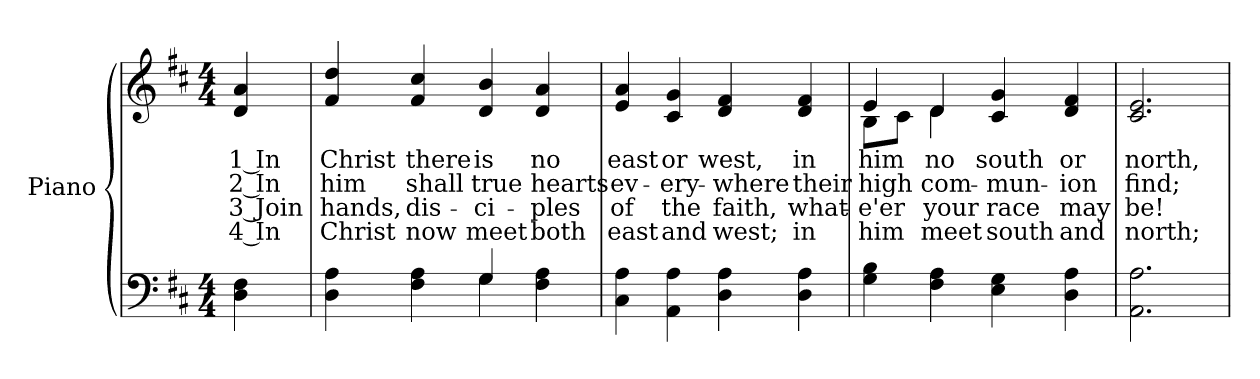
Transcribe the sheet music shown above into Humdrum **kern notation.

**kern	**kern	**text	**text	**text	**text
*part2	*part1	*part1	*part1	*part1	*part1
*staff2	*staff1	*staff1	*staff1	*staff1	*staff1
*I"Piano	*I"Piano	*	*	*	*
*I'Pno.	*I'Pno.	*	*	*	*
!!LO:PB:g=z
*clefF4	*clefG2	*	*	*	*
*k[f#c#]	*k[f#c#]	*	*	*	*
*D:	*D:	*	*	*	*
*M4/4	*M4/4	*	*	*	*
=	=	=	=	=	=
!	!	!LO:LY:b:color=#000000	!LO:LY:b:color=#000000	!LO:LY:b:color=#000000	!LO:LY:b:color=#000000
4Di\ 4F#i	4di/ 4ai	1 In	2 In	3 Join	4 In
=1	=1	=1	=1	=1	=1
*^	*	*	*	*	*
!	!	!	!LO:LY:b:color=#000000	!LO:LY:b:color=#000000	!LO:LY:b:color=#000000	!LO:LY:b:color=#000000
4Di\ 4Ai	2ryy	4f#i/ 4ddi	Christ	him	hands,	Christ
!	!	!	!LO:LY:b:color=#000000	!LO:LY:b:color=#000000	!LO:LY:b:color=#000000	!LO:LY:b:color=#000000
4F#i\ 4Ai	.	4f#i/ 4cc#i	there	shall	dis-	-now
!	!	!	!LO:LY:b:color=#000000	!LO:LY:b:color=#000000	!LO:LY:b:color=#000000	!LO:LY:b:color=#000000
4Gi/	4Gi\	4di/ 4bi	is	true	ci-	-meet
!	!	!	!LO:LY:b:color=#000000	!LO:LY:b:color=#000000	!LO:LY:b:color=#000000	!LO:LY:b:color=#000000
4F#i\ 4Ai	4ryy	4di/ 4ai	no	hearts	ples	both
*v	*v	*	*	*	*	*
=2	=2	=2	=2	=2	=2
*^	*	*	*	*	*
!	!	!	!LO:LY:b:color=#000000	!LO:LY:b:color=#000000	!LO:LY:b:color=#000000	!LO:LY:b:color=#000000
*v	*v	*	*	*	*	*
4C#i\ 4Ai	4ei/ 4ai	east	ev-	of	east
!	!	!LO:LY:b:color=#000000	!LO:LY:b:color=#000000	!LO:LY:b:color=#000000	!LO:LY:b:color=#000000
4AAi\ 4Ai	4c#i/ 4gi	or	-ery-	the	and
!	!	!LO:LY:b:color=#000000	!LO:LY:b:color=#000000	!LO:LY:b:color=#000000	!LO:LY:b:color=#000000
4Di\ 4Ai	4di/ 4f#i	west,	-where	faith,	west;
!	!	!LO:LY:b:color=#000000	!LO:LY:b:color=#000000	!LO:LY:b:color=#000000	!LO:LY:b:color=#000000
4Di\ 4Ai	4di/ 4f#i	in	their	what-	-in
=3	=3	=3	=3	=3	=3
!	!	!LO:LY:b:color=#000000	!LO:LY:b:color=#000000	!LO:LY:b:color=#000000	!LO:LY:b:color=#000000
*	*^	*	*	*	*
4Gi\ 4Bi	4ei/	8Bi\L	him	high	e'er	him
.	.	8c#i\J	.	.	.	.
!	!	!	!LO:LY:b:color=#000000	!LO:LY:b:color=#000000	!LO:LY:b:color=#000000	!LO:LY:b:color=#000000
4F#i\ 4Ai	4di/	4di\	no	com-	your	meet
!	!	!	!LO:LY:b:color=#000000	!LO:LY:b:color=#000000	!LO:LY:b:color=#000000	!LO:LY:b:color=#000000
4Ei\ 4Gi	4c#i/ 4gi	2ryy	south	-mun-	race	south
!	!	!	!LO:LY:b:color=#000000	!LO:LY:b:color=#000000	!LO:LY:b:color=#000000	!LO:LY:b:color=#000000
4Di\ 4Ai	4di/ 4f#i	.	or	-ion	may	and
*	*v	*v	*	*	*	*
!!LO:LB:g=z
=4	=4	=4	=4	=4	=4
!	!	!LO:LY:b:color=#000000	!LO:LY:b:color=#000000	!LO:LY:b:color=#000000	!LO:LY:b:color=#000000
2.AAi\ 2.Ai	2.c#i/ 2.ei	north,	find;	be!	north;
=	=	=	=	=	=
*-	*-	*-	*-	*-	*-
